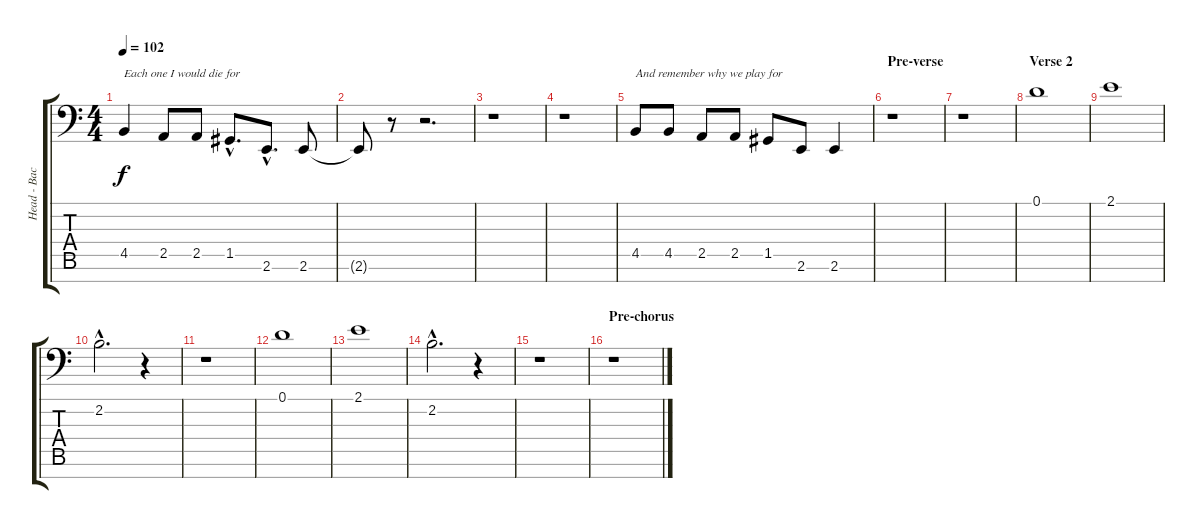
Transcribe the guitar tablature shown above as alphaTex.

\track ("Head - Backing vox/Chorus" "Head - Bac") {instrument choiraahs}
\staff {score tabs}
\tuning (D4 A3 F3 C3 G2 D2 A1) {hide}
\ts (4 4)
\tempo 102
\clef f4
\ks c
4.5.4{txt "Each one I would die for " dy f volume 16 balance 8 instrument choiraahs} 2.5.8 2.5.8 1.5{hac}.8{d} 2.6{hac}.8{d} 2.6.8 |
2.6{t}.8 r.8 r.2{d} |
r.1 |
r.1 |
4.5.8{txt "And remember why we play for" volume 16 balance 8 instrument choiraahs} 4.5.8 2.5.8 2.5.8 1.5.8 2.6.8 2.6.4 |
\section ("" "Pre-verse")
r.1 |
r.1 |
\section ("" "Verse 2")
0.1.1{volume 8 balance 8 instrument choiraahs} |
2.1.1 |
2.2{hac}.2{d} r.4 |
r.1 |
0.1.1 |
2.1.1 |
2.2{hac}.2{d} r.4 |
r.1 |
\section ("" "Pre-chorus")
r.1
